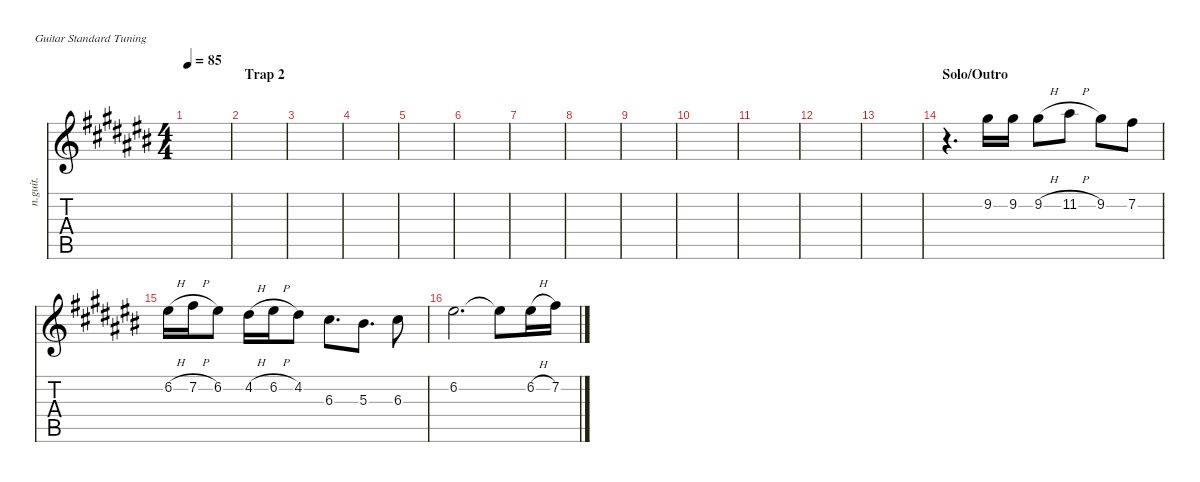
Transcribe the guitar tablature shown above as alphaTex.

\defaultSystemsLayout 4
\hideDynamics
\bracketExtendMode nobrackets
\otherSystemsTrackNameOrientation horizontal
\track ("Nylon Guitar" "n.guit.") {instrument acousticguitarnylon}
\staff {score tabs}
\tuning (E4 B3 G3 D3 A2 E2)
\ts (4 4)
\tempo 85
\clef g2
\ks a#minor
|
\section ("" "Trap 2")
|
|
|
|
|
|
|
|
|
|
|
|
\section ("" "Solo/Outro")
r.4{d beam Down} 9.2{acc #}.16{beam Down} 9.2{acc #}.16{beam Down} 9.2{h acc #}.8{beam Down} 11.2{h acc #}.8{beam Down} 9.2{acc #}.8{beam Down} 7.2{acc #}.8{beam Down} |
6.2{h acc #}.16{beam Down} 7.2{h acc #}.16{beam Down} 6.2{acc #}.8{beam Down} 4.2{h acc #}.16{beam Down} 6.2{h acc #}.16{beam Down} 4.2{acc #}.8{beam Down} 6.3{acc #}.8{d beam Down} 5.3{acc #}.8{d beam Down} 6.3{acc #}.8{beam Down} |
6.2{acc #}.2{d beam Down} 6.2{t acc #}.8{beam Down} 6.2{h acc #}.16{beam Down} 7.2{acc #}.16{beam Down}
